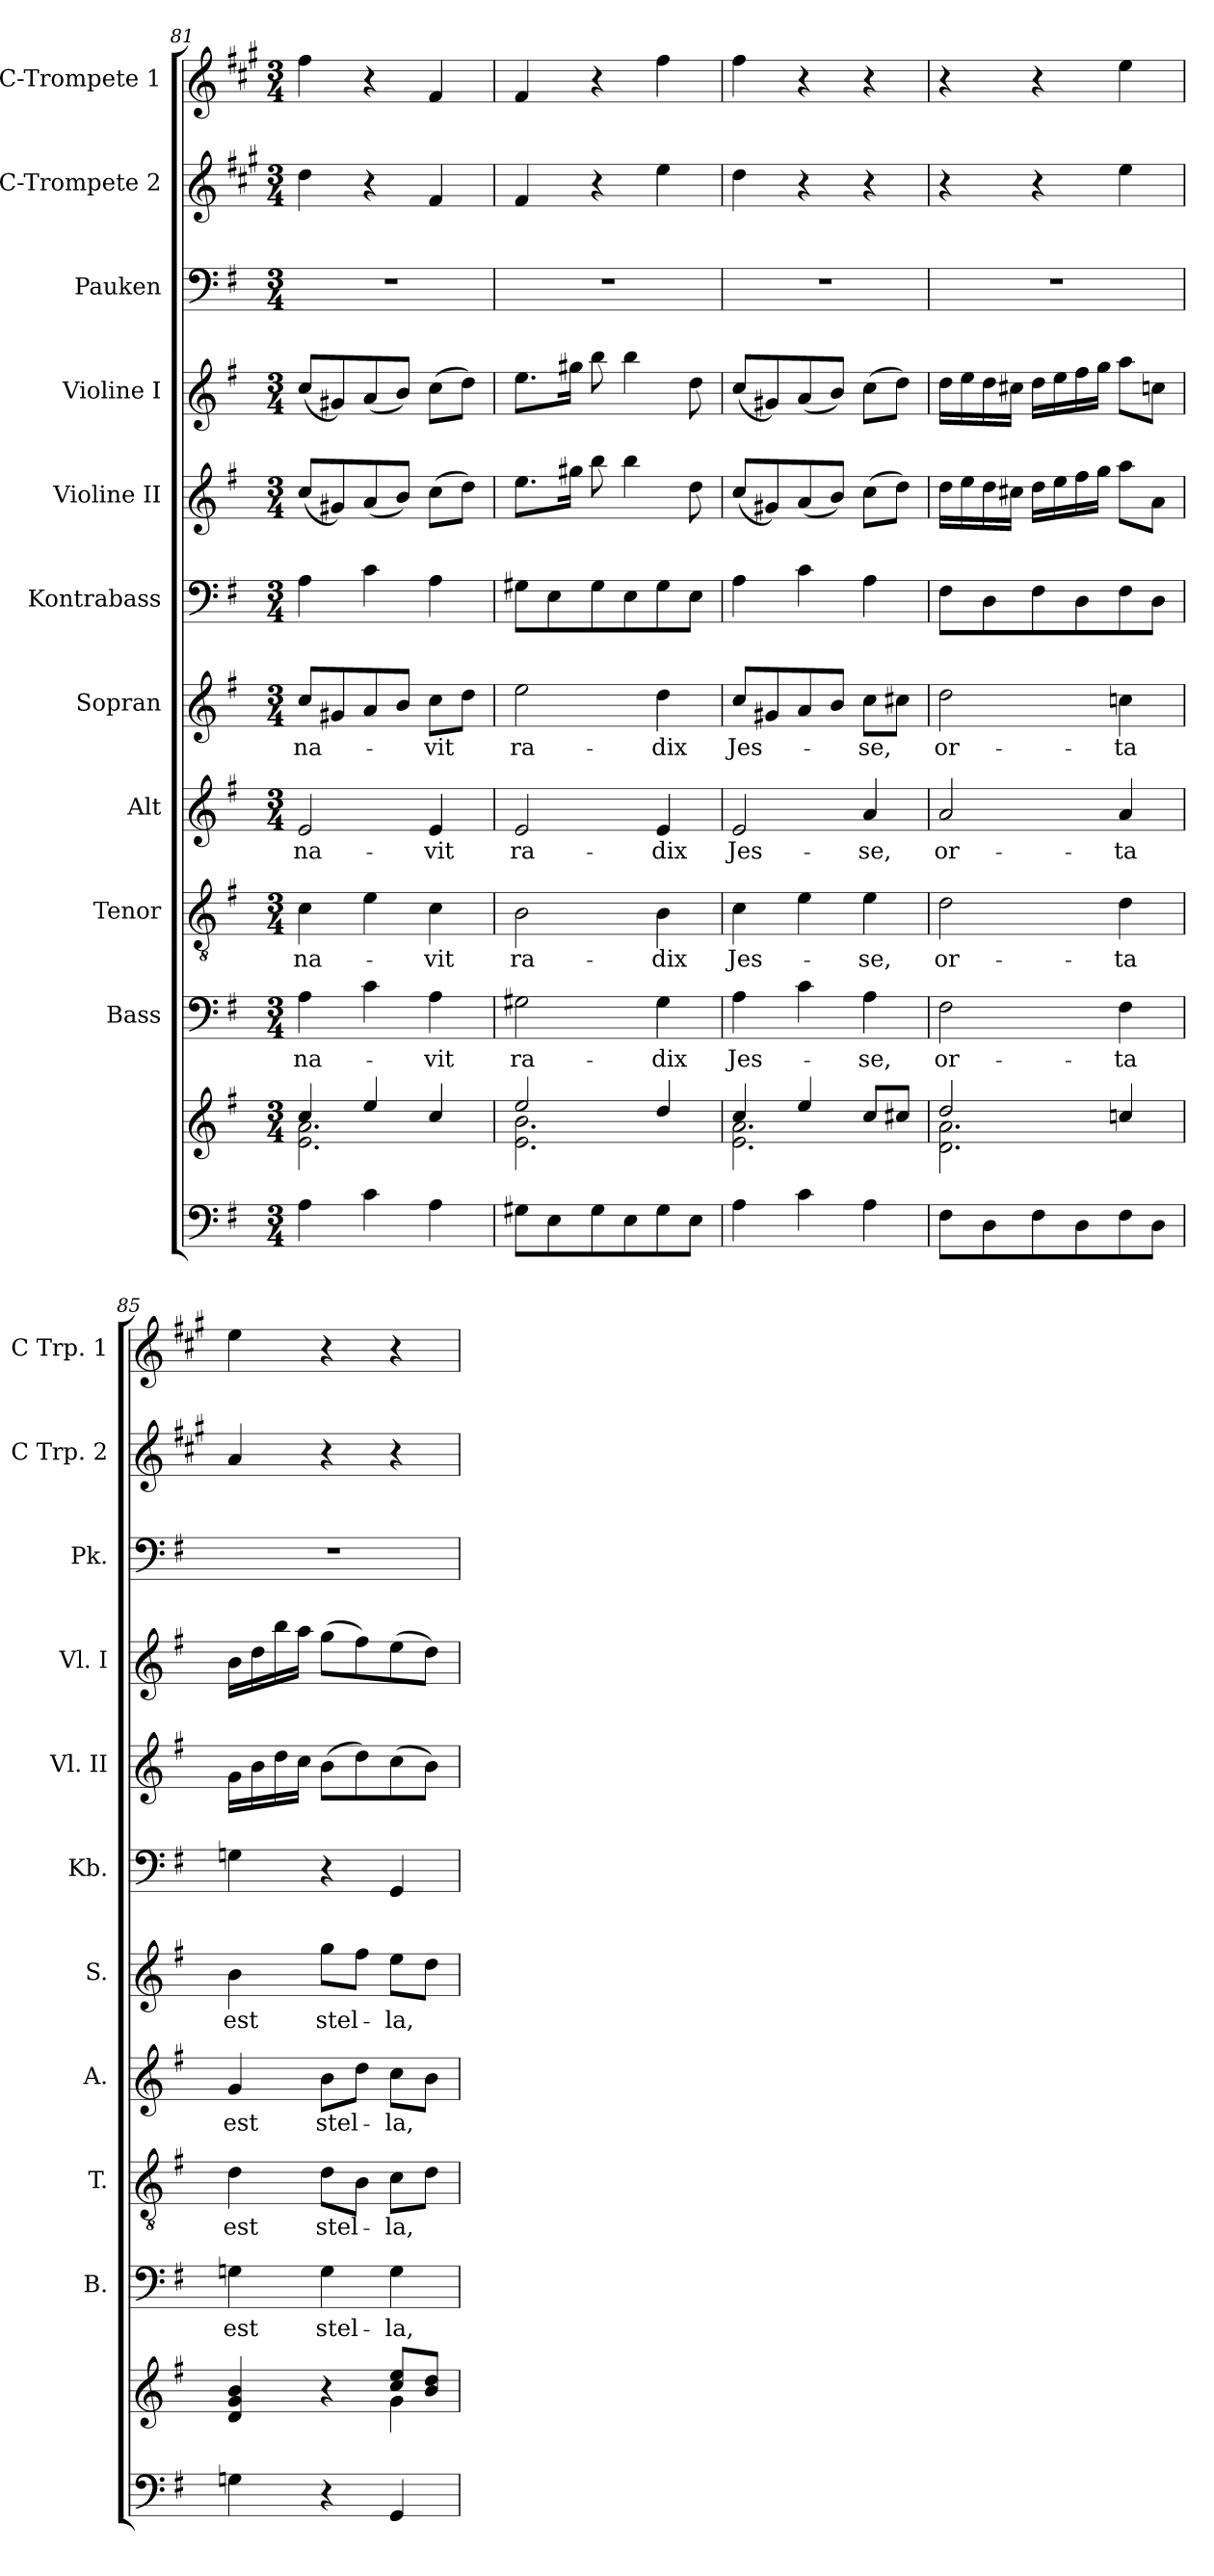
**kern	**kern	**kern	**text	**kern	**text	**kern	**text	**kern	**text	**kern	**kern	**kern	**kern	**kern	**kern
*part11	*part11	*part10	*part10	*part9	*part9	*part8	*part8	*part7	*part7	*part6	*part5	*part4	*part3	*part2	*part1
*staff12	*staff11	*staff10	*staff10	*staff9	*staff9	*staff8	*staff8	*staff7	*staff7	*staff6	*staff5	*staff4	*staff3	*staff2	*staff1
*	*	*I"Bass	*	*I"Tenor	*	*I"Alt	*	*I"Sopran	*	*I"Kontrabass	*I"Violine II	*I"Violine I	*I"Pauken	*I"C-Trompete 2	*I"C-Trompete 1
*	*	*I'B.	*	*I'T.	*	*I'A.	*	*I'S.	*	*I'Kb.	*I'Vl. II	*I'Vl. I	*I'Pk.	*I'C Trp. 2	*I'C Trp. 1
*clefF4	*clefG2	*clefF4	*	*clefGv2	*	*clefG2	*	*clefG2	*	*clefF4	*clefG2	*clefG2	*clefF4	*clefG2	*clefG2
*	*	*	*	*	*	*	*	*	*	*ITrd7c12	*	*	*	*ITrd1c2	*ITrd1c2
*k[f#]	*k[f#]	*k[f#]	*	*k[f#]	*	*k[f#]	*	*k[f#]	*	*k[f#]	*k[f#]	*k[f#]	*k[f#]	*k[f#]	*k[f#]
*G:	*G:	*G:	*	*G:	*	*G:	*	*G:	*	*G:	*G:	*G:	*G:	*G:	*G:
*M3/4	*M3/4	*M3/4	*	*M3/4	*	*M3/4	*	*M3/4	*	*M3/4	*M3/4	*M3/4	*M3/4	*M3/4	*M3/4
=81	=81	=81	=81	=81	=81	=81	=81	=81	=81	=81	=81	=81	=81	=81	=81
*	*^	*	*	*	*	*	*	*	*	*	*	*	*	*	*
!	!	!	!	!LO:LY:b	!	!LO:LY:b	!	!LO:LY:b	!	!LO:LY:b	!	!	!	!	!	!
4A\	4cc/	2.e\ 2.a\	4A\	-na-	4c\	-na-	2e/	-na-	8cc/L	-na-	4AA\	(<8cc/L	(<8cc/L	2.r	4cc\	4ee\
.	.	.	.	.	.	.	.	.	8g#X/	.	.	8g#X/)	8g#X/)	.	.	.
4c\	4ee/	.	4c\	.	4e\	.	.	.	8a/	.	4C\	(<8a/	(<8a/	.	4r	4r
.	.	.	.	.	.	.	.	.	8b/J	.	.	8b/J)	8b/J)	.	.	.
!	!	!	!	!LO:LY:b	!	!LO:LY:b	!	!LO:LY:b	!	!LO:LY:b	!	!	!	!	!	!
4A\	4cc/	.	4A\	-vit	4c\	-vit	4e/	-vit	8cc\L	-vit	4AA\	(>8cc\L	(>8cc\L	.	4e/	4e/
.	.	.	.	.	.	.	.	.	8dd\J	.	.	8dd\J)	8dd\J)	.	.	.
=82	=82	=82	=82	=82	=82	=82	=82	=82	=82	=82	=82	=82	=82	=82	=82	=82
!	!	!	!	!LO:LY:b	!	!LO:LY:b	!	!LO:LY:b	!	!LO:LY:b	!	!	!	!	!	!
8G#X\L	2ee/	2.e\ 2.b\	2G#X\	ra-	2B\	ra-	2e/	ra-	2ee\	ra-	8GG#X\L	8.ee\L	8.ee\L	2.r	4e/	4e/
8E\	.	.	.	.	.	.	.	.	.	.	8EE\	.	.	.	.	.
.	.	.	.	.	.	.	.	.	.	.	.	16gg#X\Jk	16gg#X\Jk	.	.	.
8G#\	.	.	.	.	.	.	.	.	.	.	8GG#\	8bb\	8bb\	.	4r	4r
8E\	.	.	.	.	.	.	.	.	.	.	8EE\	4bb\	4bb\	.	.	.
!	!	!	!	!LO:LY:b	!	!LO:LY:b	!	!LO:LY:b	!	!LO:LY:b	!	!	!	!	!	!
8G#\	4dd/	.	4G#\	-dix	4B\	-dix	4e/	-dix	4dd\	-dix	8GG#\	.	.	.	4dd\	4ee\
8E\J	.	.	.	.	.	.	.	.	.	.	8EE\J	8dd\	8dd\	.	.	.
!!LO:PB:g=z
=83	=83	=83	=83	=83	=83	=83	=83	=83	=83	=83	=83	=83	=83	=83	=83	=83
!	!	!	!	!LO:LY:b	!	!LO:LY:b	!	!LO:LY:b	!	!LO:LY:b	!	!	!	!	!	!
4A\	4cc/	2.e\ 2.a\	4A\	Jes-	4c\	Jes-	2e/	Jes-	8cc/L	Jes-	4AA\	(<8cc/L	(<8cc/L	2.r	4cc\	4ee\
.	.	.	.	.	.	.	.	.	8g#X/	.	.	8g#X/)	8g#X/)	.	.	.
4c\	4ee/	.	4c\	.	4e\	.	.	.	8a/	.	4C\	(<8a/	(<8a/	.	4r	4r
.	.	.	.	.	.	.	.	.	8b/J	.	.	8b/J)	8b/J)	.	.	.
!	!	!	!	!LO:LY:b	!	!LO:LY:b	!	!LO:LY:b	!	!LO:LY:b	!	!	!	!	!	!
4A\	8cc/L	.	4A\	-se,	4e\	-se,	4a/	-se,	8cc\L	-se,	4AA\	(>8cc\L	(>8cc\L	.	4r	4r
.	8cc#X/J	.	.	.	.	.	.	.	8cc#X\J	.	.	8dd\J)	8dd\J)	.	.	.
=84	=84	=84	=84	=84	=84	=84	=84	=84	=84	=84	=84	=84	=84	=84	=84	=84
!	!	!	!	!LO:LY:b	!	!LO:LY:b	!	!LO:LY:b	!	!LO:LY:b	!	!	!	!	!	!
8F#\L	2dd/	2.d\ 2.a\	2F#\	or-	2d\	or-	2a/	or-	2dd\	or-	8FF#\L	16dd\LL	16dd\LL	2.r	4r	4r
.	.	.	.	.	.	.	.	.	.	.	.	16ee\	16ee\	.	.	.
8D\	.	.	.	.	.	.	.	.	.	.	8DD\	16dd\	16dd\	.	.	.
.	.	.	.	.	.	.	.	.	.	.	.	16cc#X\JJ	16cc#X\JJ	.	.	.
8F#\	.	.	.	.	.	.	.	.	.	.	8FF#\	16dd\LL	16dd\LL	.	4r	4r
.	.	.	.	.	.	.	.	.	.	.	.	16ee\	16ee\	.	.	.
8D\	.	.	.	.	.	.	.	.	.	.	8DD\	16ff#\	16ff#\	.	.	.
.	.	.	.	.	.	.	.	.	.	.	.	16gg\JJ	16gg\JJ	.	.	.
!	!	!	!	!LO:LY:b	!	!LO:LY:b	!	!LO:LY:b	!	!LO:LY:b	!	!	!	!	!	!
8F#\	4ccn/	.	4F#\	-ta	4d\	-ta	4a/	-ta	4ccn\	-ta	8FF#\	8aa\L	8aa\L	.	4dd\	4dd\
8D\J	.	.	.	.	.	.	.	.	.	.	8DD\J	8a\J	8ccn\J	.	.	.
=85	=85	=85	=85	=85	=85	=85	=85	=85	=85	=85	=85	=85	=85	=85	=85	=85
!	!	!	!	!LO:LY:b	!	!LO:LY:b	!	!LO:LY:b	!	!LO:LY:b	!	!	!	!	!	!
4Gn\	4d/ 4g/ 4b/	2ryy	4Gn\	est	4d\	est	4g/	est	4b\	est	4GGn\	16g\LL	16b\LL	2.r	4g/	4dd\
.	.	.	.	.	.	.	.	.	.	.	.	16b\	16dd\	.	.	.
.	.	.	.	.	.	.	.	.	.	.	.	16dd\	16bb\	.	.	.
.	.	.	.	.	.	.	.	.	.	.	.	16cc\JJ	16aa\JJ	.	.	.
!	!	!	!	!LO:LY:b	!	!LO:LY:b	!	!LO:LY:b	!	!LO:LY:b	!	!	!	!	!	!
4r	4r	.	4G\	stel-	8d\L	stel-	8b\L	stel-	8gg\L	stel-	4r	(>8b\L	(>8gg\L	.	4r	4r
.	.	.	.	.	8B\J	.	8dd\J	.	8ff#\J	.	.	8dd\)	8ff#\)	.	.	.
!	!	!	!	!LO:LY:b	!	!LO:LY:b	!	!LO:LY:b	!	!LO:LY:b	!	!	!	!	!	!
4GG/	8cc/ 8ee/L	4g\	4G\	-la,	8c\L	-la,	8cc\L	-la,	8ee\L	-la,	4GGG/	(>8cc\	(>8ee\	.	4r	4r
.	8b/ 8dd/J	.	.	.	8d\J	.	8b\J	.	8dd\J	.	.	8b\J)	8dd\J)	.	.	.
*	*v	*v	*	*	*	*	*	*	*	*	*	*	*	*	*	*
=	=	=	=	=	=	=	=	=	=	=	=	=	=	=	=
*-	*-	*-	*-	*-	*-	*-	*-	*-	*-	*-	*-	*-	*-	*-	*-
